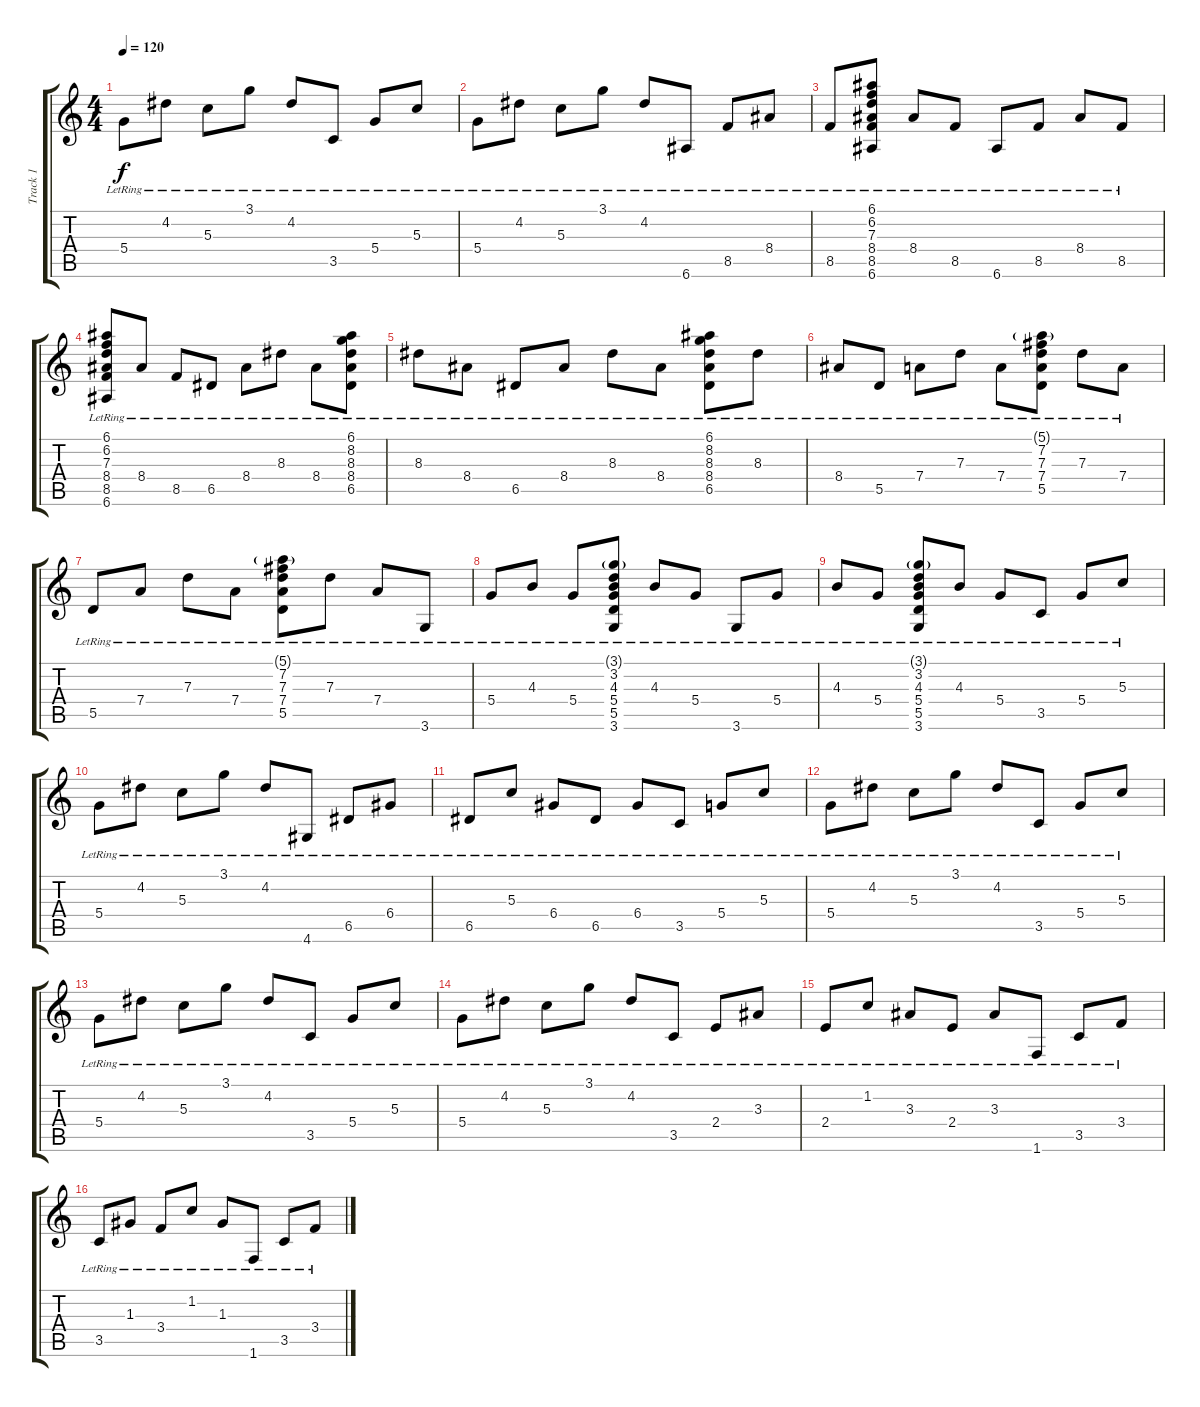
\track ("Track 1" "Track 1") {instrument acousticguitarnylon}
\staff {score tabs}
\tuning (E4 B3 G3 D3 A2 E2) {hide}
\ts (4 4)
\tempo 120
\clef g2
\ks c
5.4{lr}.8{dy f} 4.2{lr}.8 5.3{lr}.8 3.1{lr}.8 4.2{lr}.8 3.5{lr}.8 5.4{lr}.8 5.3{lr}.8 |
5.4{lr}.8 4.2{lr}.8 5.3{lr}.8 3.1{lr}.8 4.2{lr}.8 6.6{lr}.8 8.5{lr}.8 8.4{lr}.8 |
8.5{lr}.8 (6.1{lr} 6.2{lr} 7.3{lr} 8.4{lr} 8.5{lr} 6.6{lr}).8 8.4{lr}.8 8.5{lr}.8 6.6{lr}.8 8.5{lr}.8 8.4{lr}.8 8.5{lr}.8 |
(6.1{lr} 6.2{lr} 7.3{lr} 8.4{lr} 8.5{lr} 6.6{lr}).8 8.4{lr}.8 8.5{lr}.8 6.5{lr}.8 8.4{lr}.8 8.3{lr}.8 8.4{lr}.8 (6.1{lr} 8.2{lr} 8.3{lr} 8.4{lr} 6.5{lr}).8 |
8.3{lr}.8 8.4{lr}.8 6.5{lr}.8 8.4{lr}.8 8.3{lr}.8 8.4{lr}.8 (6.1{lr} 8.2{lr} 8.3{lr} 8.4{lr} 6.5{lr}).8 8.3{lr}.8 |
8.4{lr}.8 5.5{lr}.8 7.4{lr}.8 7.3{lr}.8 7.4{lr}.8 (5.1{g lr} 7.2{lr} 7.3{lr} 7.4{lr} 5.5{lr}).8 7.3{lr}.8 7.4{lr}.8 |
5.5{lr}.8 7.4{lr}.8 7.3{lr}.8 7.4{lr}.8 (5.1{g lr} 7.2{lr} 7.3{lr} 7.4{lr} 5.5{lr}).8 7.3{lr}.8 7.4{lr}.8 3.6{lr}.8 |
5.4{lr}.8 4.3{lr}.8 5.4{lr}.8 (3.1{g lr} 3.2{lr} 4.3{lr} 5.4{lr} 5.5{lr} 3.6{lr}).8 4.3{lr}.8 5.4{lr}.8 3.6{lr}.8 5.4{lr}.8 |
4.3{lr}.8 5.4{lr}.8 (3.1{g lr} 3.2{lr} 4.3{lr} 5.4{lr} 5.5{lr} 3.6{lr}).8 4.3{lr}.8 5.4{lr}.8 3.5{lr}.8 5.4{lr}.8 5.3{lr}.8 |
5.4{lr}.8 4.2{lr}.8 5.3{lr}.8 3.1{lr}.8 4.2{lr}.8 4.6{lr}.8 6.5{lr}.8 6.4{lr}.8 |
6.5{lr}.8 5.3{lr}.8 6.4{lr}.8 6.5{lr}.8 6.4{lr}.8 3.5{lr}.8 5.4{lr}.8 5.3{lr}.8 |
5.4{lr}.8 4.2{lr}.8 5.3{lr}.8 3.1{lr}.8 4.2{lr}.8 3.5{lr}.8 5.4{lr}.8 5.3{lr}.8 |
5.4{lr}.8 4.2{lr}.8 5.3{lr}.8 3.1{lr}.8 4.2{lr}.8 3.5{lr}.8 5.4{lr}.8 5.3{lr}.8 |
5.4{lr}.8 4.2{lr}.8 5.3{lr}.8 3.1{lr}.8 4.2{lr}.8 3.5{lr}.8 2.4{lr}.8 3.3{lr}.8 |
2.4{lr}.8 1.2{lr}.8 3.3{lr}.8 2.4{lr}.8 3.3{lr}.8 1.6{lr}.8 3.5{lr}.8 3.4{lr}.8 |
3.5{lr}.8 1.3{lr}.8 3.4{lr}.8 1.2{lr}.8 1.3{lr}.8 1.6{lr}.8 3.5{lr}.8 3.4{lr}.8
